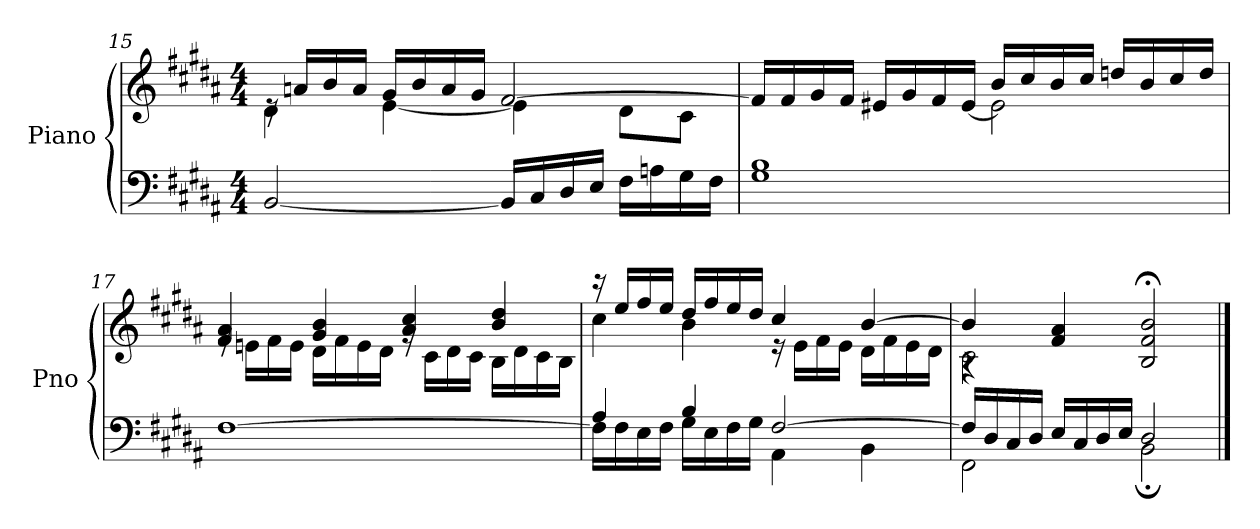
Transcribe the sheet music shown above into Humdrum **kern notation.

**kern	**kern
*part1	*part1
*staff2	*staff1
*I"Piano	*
*I'Pno	*
*clefF4	*clefG2
*k[f#c#g#d#a#]	*k[f#c#g#d#a#]
*M4/4	*M4/4
=15	=15
*	*^
[2BB/	16re	4d#\
.	16an/LL	.
.	16b/	.
.	16a/JJ	.
.	16g#/LL	[4e\
.	16b/	.
.	16a/	.
.	16g#/JJ	.
16BB/LL]	[2f#/	4e\]
16C#/	.	.
16D#/	.	.
16E/JJ	.	.
16F#\LL	.	8d#\L
16An\	.	.
16G#\	.	8c#\J
16F#\JJ	.	.
!!LO:PB:g=z	!!
=16	=16	=16
1G# 1B	16f#/LL]	2ryy
.	16f#/	.
.	16g#/	.
.	16f#/JJ	.
.	16e#X/LL	.
.	16g#/	.
.	16f#/	.
.	[16e#/JJ	.
.	2e#\]	16b/LL
.	.	16cc#/
.	.	16b/
.	.	16cc#/JJ
.	.	16ddn/LL
.	.	16b/
.	.	16cc#/
.	.	16dd/JJ
=17	=17	=17
[1F#	4f#/ 4a#/	16rg
.	.	16en\LL
.	.	16f#\
.	.	16e\JJ
.	4g#/ 4b/	16d#\LL
.	.	16f#\
.	.	16e\
.	.	16d#\JJ
.	4a#/ 4cc#/	16rg
.	.	16c#\LL
.	.	16d#\
.	.	16c#\JJ
.	4b/ 4dd#/	16B\LL
.	.	16d#\
.	.	16c#\
.	.	16B\JJ
!!LO:LB:g=z	!!
=18	=18	=18
*^	*	*
16F#\LL]	4A#/	16r	4cc#\
16F#\	.	16ee/LL	.
16E\	.	16ff#/	.
16F#\JJ	.	16ee/JJ	.
16G#\LL	4B/	16dd#/LL	4b\
16E\	.	16ff#/	.
16F#\	.	16ee/	.
16G#\JJ	.	16dd#/JJ	.
[2F#/	4AA#\	4cc#/	16r
.	.	.	16e\LL
.	.	.	16f#\
.	.	.	16e\JJ
.	4BB\	[4b/	16d#\LL
.	.	.	16f#\
.	.	.	16e\
.	.	.	16d#\JJ
=19	=19	=19	=19
*	*	*	*^
16F#/LL]	2FF#\	4b/]	2c#\	4rA
16D#/	.	.	.	.
16C#/	.	.	.	.
16D#/JJ	.	.	.	.
16E/LL	.	4f#/ 4a#/	.	2.ryy
16C#/	.	.	.	.
16D#/	.	.	.	.
16E/JJ	.	.	.	.
2D#/	2BB;\	2B/;< 2f#/;< 2b/;<	2ryy	.
*v	*v	*	*	*
*	*v	*v	*v
==	==
*-	*-
